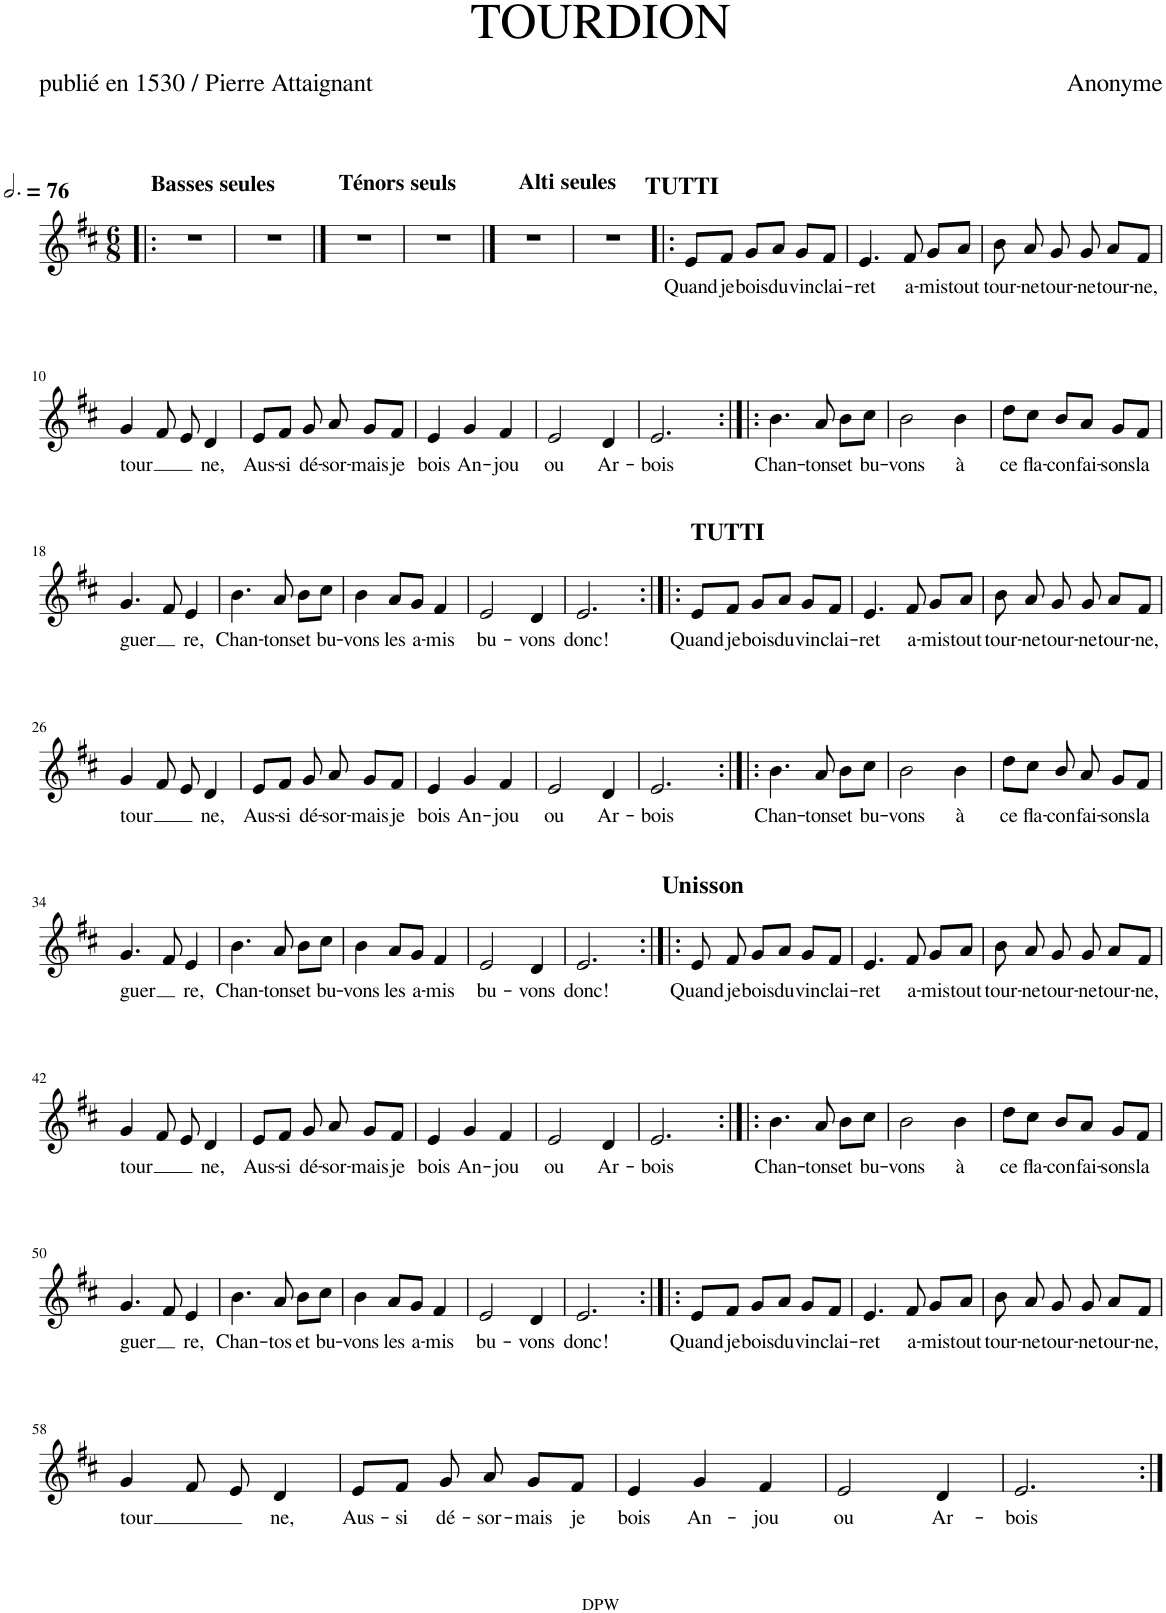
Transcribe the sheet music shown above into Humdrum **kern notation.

**kern	**text
*part1	*part1
*staff1	*staff1
*I"Piano	*
*I'Pno.	*
*clefG2	*
*k[f#c#]	*
*M6/8	*
*MM228	*
=1!|:	=1!|:
!LO:TX:a:B:t=Basses seules	!
2.r	.
=2	=2
2.r	.
==3	==3
!LO:TX:a:B:t=Ténors seuls	!
2.r	.
=4	=4
2.r	.
==5	==5
!LO:TX:a:B:t=Alti seules	!
2.r	.
=6	=6
2.r	.
=7!|:	=7!|:
!LO:TX:a:B:t=TUTTI	!
!	!LO:LY:b
8e/L	Quand
!	!LO:LY:b
8f#/J	je
!	!LO:LY:b
8g/L	bois
!	!LO:LY:b
8a/J	du
!	!LO:LY:b
8g/L	vin
!	!LO:LY:b
8f#/J	clai-
=8	=8
!	!LO:LY:b
4.e/	-ret
!	!LO:LY:b
8f#/	a-
!	!LO:LY:b
8g/L	-mis
!	!LO:LY:b
8a/J	tout
=9	=9
!	!LO:LY:b
8b\	tour-
!	!LO:LY:b
8a/	-ne
!	!LO:LY:b
8g/	tour-
!	!LO:LY:b
8g/	-ne
!	!LO:LY:b
8a/L	tour-
!	!LO:LY:b
8f#/J	-ne,
!!LO:LB:g=z
=10	=10
!	!LO:LY:b
4g/	tour
8f#/	.
8e/	.
!	!LO:LY:b
4d/	ne,
=11	=11
!	!LO:LY:b
8e/L	Aus-
!	!LO:LY:b
8f#/J	-si
!	!LO:LY:b
8g/	dé-
!	!LO:LY:b
8a/	-sor-
!	!LO:LY:b
8g/L	-mais
!	!LO:LY:b
8f#/J	je
=12	=12
!	!LO:LY:b
4e/	bois
!	!LO:LY:b
4g/	An-
!	!LO:LY:b
4f#/	-jou
=13	=13
!	!LO:LY:b
2e/	ou
!	!LO:LY:b
4d/	Ar-
=14	=14
!	!LO:LY:b
2.e/	-bois
=15:|!|:	=15:|!|:
!	!LO:LY:b
4.b\	Chan-
!	!LO:LY:b
8a/	-tons
!	!LO:LY:b
8b\L	et
!	!LO:LY:b
8cc#\J	bu-
=16	=16
!	!LO:LY:b
2b\	-vons
!	!LO:LY:b
4b\	à
=17	=17
!	!LO:LY:b
8dd\L	ce
!	!LO:LY:b
8cc#\J	fla-
!	!LO:LY:b
8b/L	-con
!	!LO:LY:b
8a/J	fai-
!	!LO:LY:b
8g/L	-sons
!	!LO:LY:b
8f#/J	la
!!LO:LB:g=z
=18	=18
!	!LO:LY:b
4.g/	guer
8f#/	.
!	!LO:LY:b
4e/	re,
=19	=19
!	!LO:LY:b
4.b\	Chan-
!	!LO:LY:b
8a/	-tons
!	!LO:LY:b
8b\L	et
!	!LO:LY:b
8cc#\J	bu-
=20	=20
!	!LO:LY:b
4b\	-vons
!	!LO:LY:b
8a/L	les
!	!LO:LY:b
8g/J	a-
!	!LO:LY:b
4f#/	-mis
=21	=21
!	!LO:LY:b
2e/	bu-
!	!LO:LY:b
4d/	-vons
=22	=22
!	!LO:LY:b
2.e/	donc!
=23:|!|:	=23:|!|:
!LO:TX:a:B:t=TUTTI	!
!	!LO:LY:b
8e/L	Quand
!	!LO:LY:b
8f#/J	je
!	!LO:LY:b
8g/L	bois
!	!LO:LY:b
8a/J	du
!	!LO:LY:b
8g/L	vin
!	!LO:LY:b
8f#/J	clai-
=24	=24
!	!LO:LY:b
4.e/	-ret
!	!LO:LY:b
8f#/	a-
!	!LO:LY:b
8g/L	-mis
!	!LO:LY:b
8a/J	tout
=25	=25
!	!LO:LY:b
8b\	tour-
!	!LO:LY:b
8a/	-ne
!	!LO:LY:b
8g/	tour-
!	!LO:LY:b
8g/	-ne
!	!LO:LY:b
8a/L	tour-
!	!LO:LY:b
8f#/J	-ne,
!!LO:LB:g=z
=26	=26
!	!LO:LY:b
4g/	tour
8f#/	.
8e/	.
!	!LO:LY:b
4d/	ne,
=27	=27
!	!LO:LY:b
8e/L	Aus-
!	!LO:LY:b
8f#/J	-si
!	!LO:LY:b
8g/	dé-
!	!LO:LY:b
8a/	-sor-
!	!LO:LY:b
8g/L	-mais
!	!LO:LY:b
8f#/J	je
=28	=28
!	!LO:LY:b
4e/	bois
!	!LO:LY:b
4g/	An-
!	!LO:LY:b
4f#/	-jou
=29	=29
!	!LO:LY:b
2e/	ou
!	!LO:LY:b
4d/	Ar-
=30	=30
!	!LO:LY:b
2.e/	-bois
=31:|!|:	=31:|!|:
!	!LO:LY:b
4.b\	Chan-
!	!LO:LY:b
8a/	-tons
!	!LO:LY:b
8b\L	et
!	!LO:LY:b
8cc#\J	bu-
=32	=32
!	!LO:LY:b
2b\	-vons
!	!LO:LY:b
4b\	à
=33	=33
!	!LO:LY:b
8dd\L	ce
!	!LO:LY:b
8cc#\J	fla-
!	!LO:LY:b
8b/	-con
!	!LO:LY:b
8a/	fai-
!	!LO:LY:b
8g/L	-sons
!	!LO:LY:b
8f#/J	la
!!LO:LB:g=z
=34	=34
!	!LO:LY:b
4.g/	guer
8f#/	.
!	!LO:LY:b
4e/	re,
=35	=35
!	!LO:LY:b
4.b\	Chan-
!	!LO:LY:b
8a/	-tons
!	!LO:LY:b
8b\L	et
!	!LO:LY:b
8cc#\J	bu-
=36	=36
!	!LO:LY:b
4b\	-vons
!	!LO:LY:b
8a/L	les
!	!LO:LY:b
8g/J	a-
!	!LO:LY:b
4f#/	-mis
=37	=37
!	!LO:LY:b
2e/	bu-
!	!LO:LY:b
4d/	-vons
=38	=38
!	!LO:LY:b
2.e/	donc!
=39:|!|:	=39:|!|:
!LO:TX:a:B:t=Unisson	!
!	!LO:LY:b
8e/	Quand
!	!LO:LY:b
8f#/	je
!	!LO:LY:b
8g/L	bois
!	!LO:LY:b
8a/J	du
!	!LO:LY:b
8g/L	vin
!	!LO:LY:b
8f#/J	clai-
=40	=40
!	!LO:LY:b
4.e/	-ret
!	!LO:LY:b
8f#/	a-
!	!LO:LY:b
8g/L	-mis
!	!LO:LY:b
8a/J	tout
=41	=41
!	!LO:LY:b
8b\	tour-
!	!LO:LY:b
8a/	-ne
!	!LO:LY:b
8g/	tour-
!	!LO:LY:b
8g/	-ne
!	!LO:LY:b
8a/L	tour-
!	!LO:LY:b
8f#/J	-ne,
!!LO:LB:g=z
=42	=42
!	!LO:LY:b
4g/	tour
8f#/	.
8e/	.
!	!LO:LY:b
4d/	ne,
=43	=43
!	!LO:LY:b
8e/L	Aus-
!	!LO:LY:b
8f#/J	-si
!	!LO:LY:b
8g/	dé-
!	!LO:LY:b
8a/	-sor-
!	!LO:LY:b
8g/L	-mais
!	!LO:LY:b
8f#/J	je
=44	=44
!	!LO:LY:b
4e/	bois
!	!LO:LY:b
4g/	An-
!	!LO:LY:b
4f#/	-jou
=45	=45
!	!LO:LY:b
2e/	ou
!	!LO:LY:b
4d/	Ar-
=46	=46
!	!LO:LY:b
2.e/	-bois
=47:|!|:	=47:|!|:
!	!LO:LY:b
4.b\	Chan-
!	!LO:LY:b
8a/	-tons
!	!LO:LY:b
8b\L	et
!	!LO:LY:b
8cc#\J	bu-
=48	=48
!	!LO:LY:b
2b\	-vons
!	!LO:LY:b
4b\	à
=49	=49
!	!LO:LY:b
8dd\L	ce
!	!LO:LY:b
8cc#\J	fla-
!	!LO:LY:b
8b/L	-con
!	!LO:LY:b
8a/J	fai-
!	!LO:LY:b
8g/L	-sons
!	!LO:LY:b
8f#/J	la
!!LO:LB:g=z
=50	=50
!	!LO:LY:b
4.g/	guer
8f#/	.
!	!LO:LY:b
4e/	re,
=51	=51
!	!LO:LY:b
4.b\	Chan-
!	!LO:LY:b
8a/	-tos
!	!LO:LY:b
8b\L	et
!	!LO:LY:b
8cc#\J	bu-
=52	=52
!	!LO:LY:b
4b\	-vons
!	!LO:LY:b
8a/L	les
!	!LO:LY:b
8g/J	a-
!	!LO:LY:b
4f#/	-mis
=53	=53
!	!LO:LY:b
2e/	bu-
!	!LO:LY:b
4d/	-vons
=54	=54
!	!LO:LY:b
2.e/	donc!
=55:|!|:	=55:|!|:
!	!LO:LY:b
8e/L	Quand
!	!LO:LY:b
8f#/J	je
!	!LO:LY:b
8g/L	bois
!	!LO:LY:b
8a/J	du
!	!LO:LY:b
8g/L	vin
!	!LO:LY:b
8f#/J	clai-
=56	=56
!	!LO:LY:b
4.e/	-ret
!	!LO:LY:b
8f#/	a-
!	!LO:LY:b
8g/L	-mis
!	!LO:LY:b
8a/J	tout
=57	=57
!	!LO:LY:b
8b\	tour-
!	!LO:LY:b
8a/	-ne
!	!LO:LY:b
8g/	tour-
!	!LO:LY:b
8g/	-ne
!	!LO:LY:b
8a/L	tour-
!	!LO:LY:b
8f#/J	-ne,
!!LO:LB:g=z
=58	=58
!	!LO:LY:b
4g/	tour
8f#/	.
8e/	.
!	!LO:LY:b
4d/	ne,
=59	=59
!	!LO:LY:b
8e/L	Aus-
!	!LO:LY:b
8f#/J	-si
!	!LO:LY:b
8g/	dé-
!	!LO:LY:b
8a/	-sor-
!	!LO:LY:b
8g/L	-mais
!	!LO:LY:b
8f#/J	je
=60	=60
!	!LO:LY:b
4e/	bois
!	!LO:LY:b
4g/	An-
!	!LO:LY:b
4f#/	-jou
=61	=61
!	!LO:LY:b
2e/	ou
!	!LO:LY:b
4d/	Ar-
=62	=62
!	!LO:LY:b
2.e/	-bois
=:|!	=:|!
*-	*-
